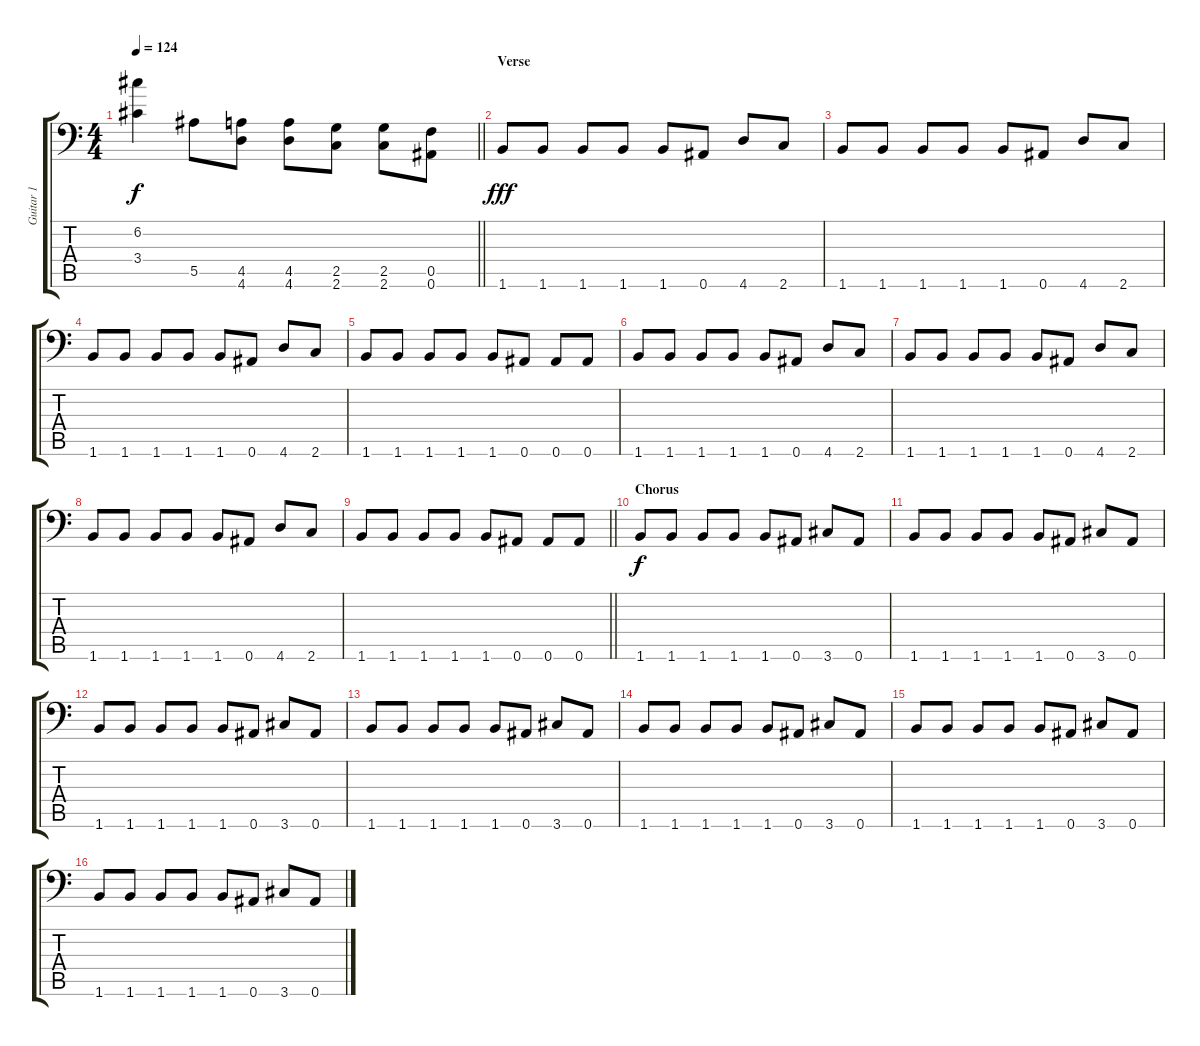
\track ("Guitar 1" "Guitar 1") {instrument distortionguitar}
\staff {score tabs}
\tuning (C4 G3 Eb3 Bb2 F2 Bb1) {hide}
\ts (4 4)
\tempo 124
\clef f4
\barLineRight lightlight
\ks c
(6.2 3.4).4{dy f} 5.5.8 (4.5 4.6).8 (4.5 4.6).8 (2.5 2.6).8 (2.5 2.6).8 (0.5 0.6).8 |
\section ("" "Verse")
1.6.8{dy fff} 1.6.8 1.6.8 1.6.8 1.6.8 0.6.8 4.6.8 2.6.8 |
1.6.8 1.6.8 1.6.8 1.6.8 1.6.8 0.6.8 4.6.8 2.6.8 |
1.6.8 1.6.8 1.6.8 1.6.8 1.6.8 0.6.8 4.6.8 2.6.8 |
1.6.8 1.6.8 1.6.8 1.6.8 1.6.8 0.6.8 0.6.8 0.6.8 |
1.6.8 1.6.8 1.6.8 1.6.8 1.6.8 0.6.8 4.6.8 2.6.8 |
1.6.8 1.6.8 1.6.8 1.6.8 1.6.8 0.6.8 4.6.8 2.6.8 |
1.6.8 1.6.8 1.6.8 1.6.8 1.6.8 0.6.8 4.6.8 2.6.8 |
\barLineRight lightlight
1.6.8 1.6.8 1.6.8 1.6.8 1.6.8 0.6.8 0.6.8 0.6.8 |
\section ("" "Chorus")
1.6.8{dy f} 1.6.8 1.6.8 1.6.8 1.6.8 0.6.8 3.6.8 0.6.8 |
1.6.8 1.6.8 1.6.8 1.6.8 1.6.8 0.6.8 3.6.8 0.6.8 |
1.6.8 1.6.8 1.6.8 1.6.8 1.6.8 0.6.8 3.6.8 0.6.8 |
1.6.8 1.6.8 1.6.8 1.6.8 1.6.8 0.6.8 3.6.8 0.6.8 |
1.6.8 1.6.8 1.6.8 1.6.8 1.6.8 0.6.8 3.6.8 0.6.8 |
1.6.8 1.6.8 1.6.8 1.6.8 1.6.8 0.6.8 3.6.8 0.6.8 |
1.6.8 1.6.8 1.6.8 1.6.8 1.6.8 0.6.8 3.6.8 0.6.8
